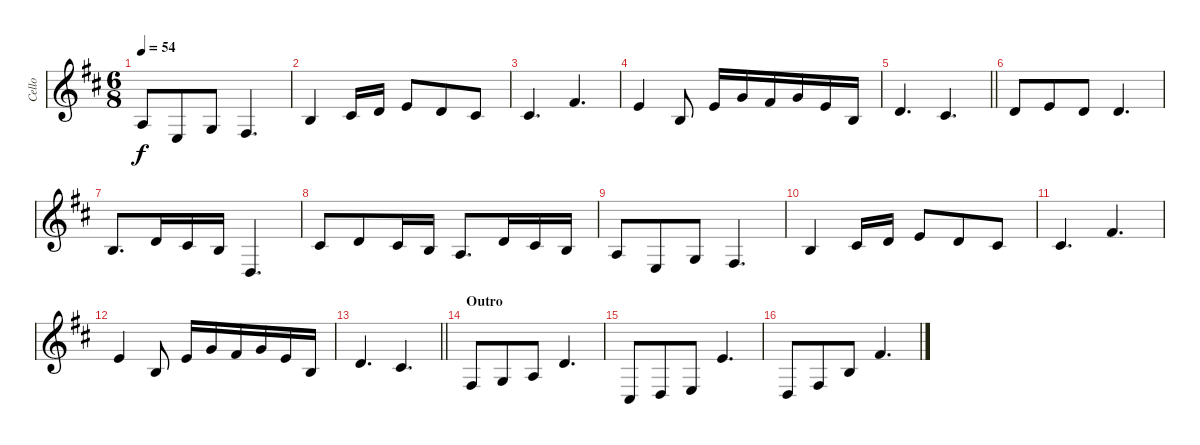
\track ("Cello" "Cello") {instrument cello}
\staff {score}
\tuning (A3 D3 G2 C2) {hide}
\ts (6 8)
\tempo 54
\clef g2
\ks d
0.1.8{dy f} 2.2.8 5.2.8 4.2.4{d} |
2.1.4 4.1.16 5.1.16 21.3.8 19.3.8 4.1.8 |
4.1.4{d} 9.1.4{d} |
14.2.4 2.1.8 7.1.16 10.1.16 9.1.16 10.1.16 7.1.16 2.1.16 |
\barLineRight lightlight
12.2.4{d} 4.1.4{d} |
19.3.8 14.2.8 5.1.8 5.1.4{d} |
2.1.8{d} 5.1.16 4.1.16 2.1.16 0.2.4{d} |
4.1.8 5.1.8 4.1.16 2.1.16 0.1.8{d} 5.1.16 11.2.16 9.2.16 |
0.1.8 2.2.8 5.2.8 4.2.4{d} |
2.1.4 4.1.16 5.1.16 21.3.8 19.3.8 4.1.8 |
4.1.4{d} 9.1.4{d} |
14.2.4 2.1.8 7.1.16 10.1.16 9.1.16 10.1.16 7.1.16 2.1.16 |
\barLineRight lightlight
12.2.4{d} 4.1.4{d} |
\section ("" "Outro")
4.2.8 12.3.8 0.1.8 5.1.4{d} |
6.3.8 0.2.8 2.2.8 14.2.4{d} |
0.2.8 4.2.8 9.2.8 16.2.4{d}
